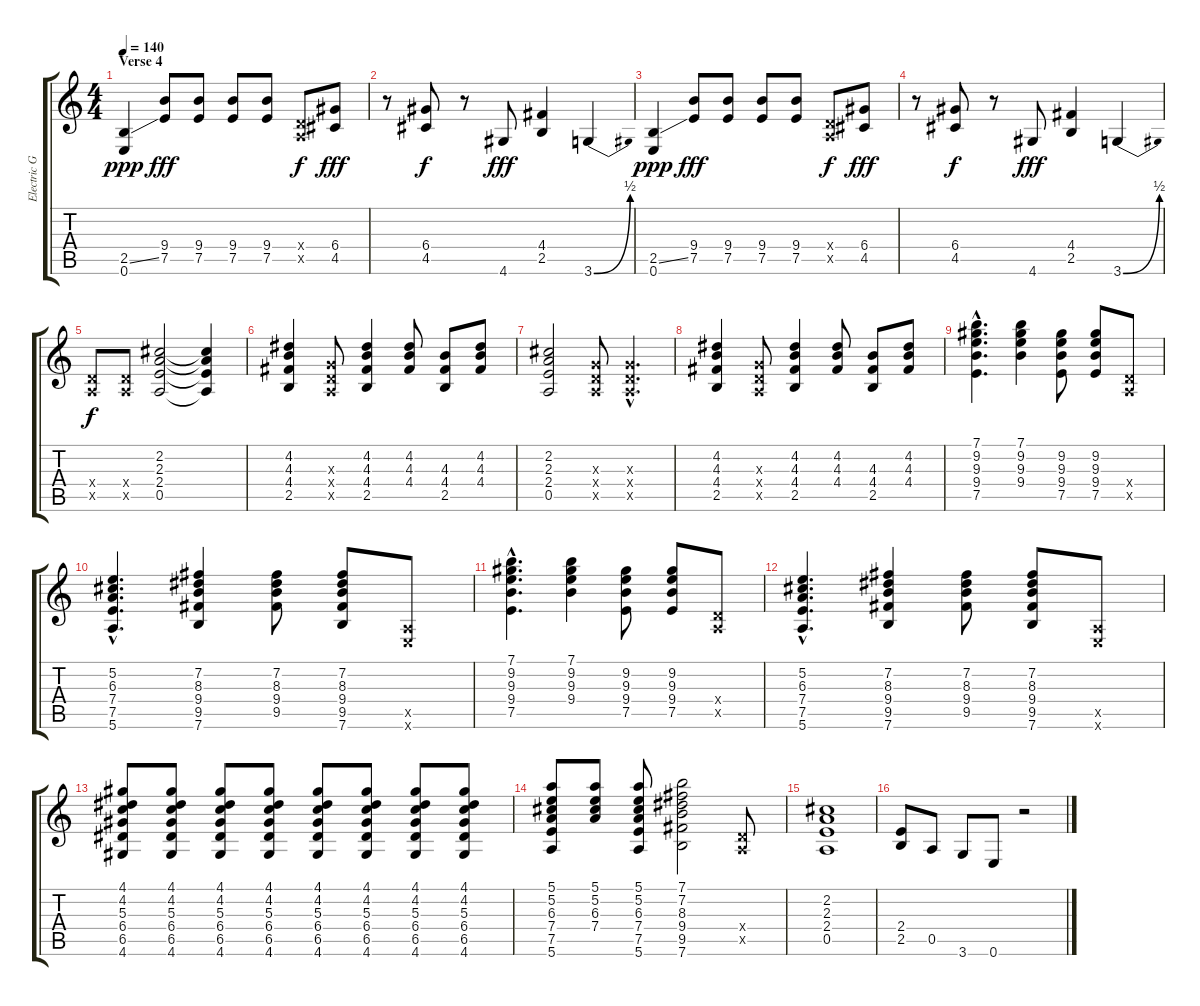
\track ("Electric Guitar Right" "Electric G") {instrument distortionguitar}
\staff {score tabs}
\tuning (E4 B3 G3 D3 A2 E2) {hide}
\ts (4 4)
\section ("" "Verse 4")
\tempo 140
\clef g2
\ks c
(2.5{ss} 0.6).4{dy ppp} (9.4 7.5).8{dy fff} (9.4 7.5).8 (9.4 7.5).8 (9.4 7.5).8 (0.4{x} 0.5{x}).8{dy f} (6.4 4.5).8{dy fff} |
r.8 (6.4 4.5).8{dy f} r.8 4.6.8{dy fff} (4.4 2.5).4 3.6{be (bend 0 0 60 2)}.4 |
(2.5{ss} 0.6).4{dy ppp} (9.4 7.5).8{dy fff} (9.4 7.5).8 (9.4 7.5).8 (9.4 7.5).8 (0.4{x} 0.5{x}).8{dy f} (6.4 4.5).8{dy fff} |
r.8 (6.4 4.5).8{dy f} r.8 4.6.8{dy fff} (4.4 2.5).4 3.6{be (bend 0 0 60 2)}.4 |
(0.4{x} 0.5{x}).8{dy f} (0.4{x} 0.5{x}).8 (2.2 2.3 2.4 0.5).2 (2.2{t} 2.3{t} 2.4{t} 0.5{t}).4 |
(4.2 4.3 4.4 2.5).4 (0.3{x} 0.4{x} 0.5{x}).8 (4.2 4.3 4.4 2.5).4 (4.2 4.3 4.4).8 (4.3 4.4 2.5).8 (4.2 4.3 4.4).8 |
(2.2 2.3 2.4 0.5).2 (0.3{x} 0.4{x} 0.5{x}).8 (0.3{hac x} 0.4{hac x} 0.5{hac x}).4{d} |
(4.2 4.3 4.4 2.5).4 (0.3{x} 0.4{x} 0.5{x}).8 (4.2 4.3 4.4 2.5).4 (4.2 4.3 4.4).8 (4.3 4.4 2.5).8 (4.2 4.3 4.4).8 |
(7.1{hac} 9.2{hac} 9.3{hac} 9.4{hac} 7.5{hac}).4{d} (7.1 9.2 9.3 9.4).4 (9.2 9.3 9.4 7.5).8 (9.2 9.3 9.4 7.5).8 (0.4{x} 0.5{x}).8 |
(5.2{hac} 6.3{hac} 7.4{hac} 7.5{hac} 5.6{hac}).4{d} (7.2 8.3 9.4 9.5 7.6).4 (7.2 8.3 9.4 9.5).8 (7.2 8.3 9.4 9.5 7.6).8 (0.5{x} 0.6{x}).8 |
(7.1{hac} 9.2{hac} 9.3{hac} 9.4{hac} 7.5{hac}).4{d} (7.1 9.2 9.3 9.4).4 (9.2 9.3 9.4 7.5).8 (9.2 9.3 9.4 7.5).8 (0.4{x} 0.5{x}).8 |
(5.2{hac} 6.3{hac} 7.4{hac} 7.5{hac} 5.6{hac}).4{d} (7.2 8.3 9.4 9.5 7.6).4 (7.2 8.3 9.4 9.5).8 (7.2 8.3 9.4 9.5 7.6).8 (0.5{x} 0.6{x}).8 |
(4.1 4.2 5.3 6.4 6.5 4.6).8 (4.1 4.2 5.3 6.4 6.5 4.6).8 (4.1 4.2 5.3 6.4 6.5 4.6).8 (4.1 4.2 5.3 6.4 6.5 4.6).8 (4.1 4.2 5.3 6.4 6.5 4.6).8 (4.1 4.2 5.3 6.4 6.5 4.6).8 (4.1 4.2 5.3 6.4 6.5 4.6).8 (4.1 4.2 5.3 6.4 6.5 4.6).8 |
(5.1 5.2 6.3 7.4 7.5 5.6).8 (5.1 5.2 6.3 7.4).8 (5.1 5.2 6.3 7.4 7.5 5.6).8 (7.1 7.2 8.3 9.4 9.5 7.6).2 (0.4{x} 0.5{x}).8 |
(2.2 2.3 2.4 0.5).1 |
(2.4 2.5).8 0.5.8 3.6.8 0.6.8 r.2
